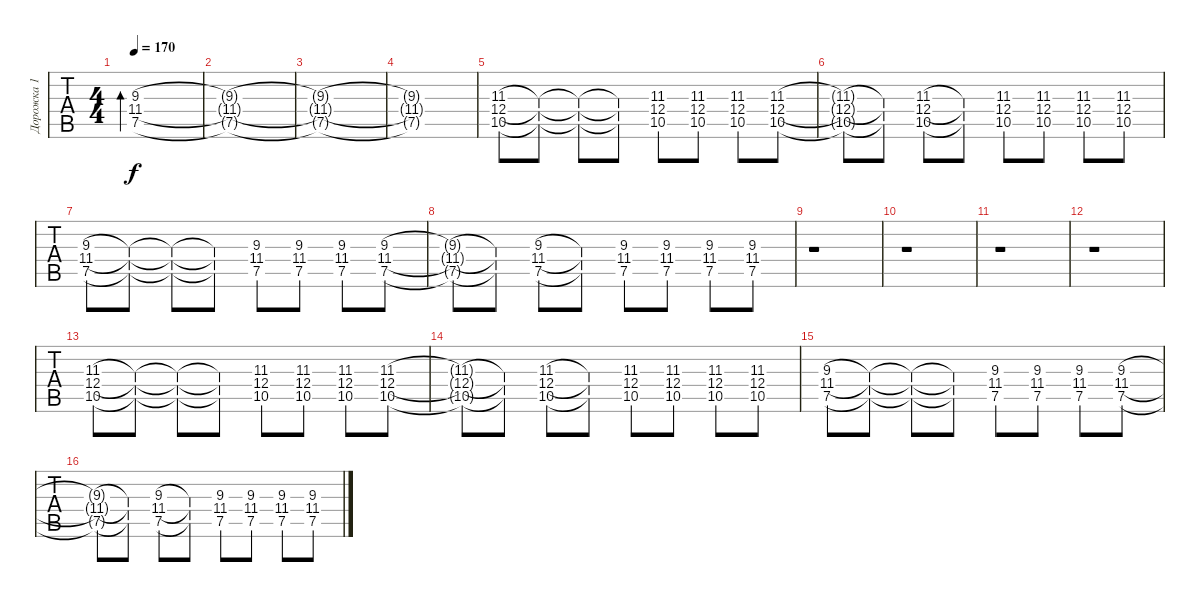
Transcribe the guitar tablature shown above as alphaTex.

\track ("Дорожка 1" "Дорожка 1") {instrument overdrivenguitar}
\staff {tabs}
\tuning (D4 A3 F3 C3 G2 C2) {hide}
\ts (4 4)
\tempo 170
\clef g2
\ks c
(9.3 11.4 7.5).1{bd 480 dy f instrument electricguitarclean} |
(9.3{t} 11.4{t} 7.5{t}).1 |
(9.3{t} 11.4{t} 7.5{t}).1 |
(9.3{t} 11.4{t} 7.5{t}).1 |
(11.3 12.4 10.5).8{instrument electricguitarclean} (11.3{t} 12.4{t} 10.5{t}).8 (11.3{t} 12.4{t} 10.5{t}).8 (11.3{t} 12.4{t} 10.5{t}).8 (11.3 12.4 10.5).8 (11.3 12.4 10.5).8 (11.3 12.4 10.5).8 (11.3 12.4 10.5).8 |
(11.3{t} 12.4{t} 10.5{t}).8 (11.3{t} 12.4{t} 10.5{t}).8 (11.3 12.4 10.5).8 (11.3{t} 12.4{t} 10.5{t}).8 (11.3 12.4 10.5).8 (11.3 12.4 10.5).8 (11.3 12.4 10.5).8 (11.3 12.4 10.5).8 |
(9.3 11.4 7.5).8{instrument electricguitarclean} (9.3{t} 11.4{t} 7.5{t}).8 (9.3{t} 11.4{t} 7.5{t}).8 (9.3{t} 11.4{t} 7.5{t}).8 (9.3 11.4 7.5).8 (9.3 11.4 7.5).8 (9.3 11.4 7.5).8 (9.3 11.4 7.5).8 |
(9.3{t} 11.4{t} 7.5{t}).8 (9.3{t} 11.4{t} 7.5{t}).8 (9.3 11.4 7.5).8 (9.3{t} 11.4{t} 7.5{t}).8 (9.3 11.4 7.5).8 (9.3 11.4 7.5).8 (9.3 11.4 7.5).8 (9.3 11.4 7.5).8 |
r.1 |
r.1 |
r.1 |
r.1 |
(11.3 12.4 10.5).8{instrument electricguitarclean} (11.3{t} 12.4{t} 10.5{t}).8 (11.3{t} 12.4{t} 10.5{t}).8 (11.3{t} 12.4{t} 10.5{t}).8 (11.3 12.4 10.5).8 (11.3 12.4 10.5).8 (11.3 12.4 10.5).8 (11.3 12.4 10.5).8 |
(11.3{t} 12.4{t} 10.5{t}).8 (11.3{t} 12.4{t} 10.5{t}).8 (11.3 12.4 10.5).8 (11.3{t} 12.4{t} 10.5{t}).8 (11.3 12.4 10.5).8 (11.3 12.4 10.5).8 (11.3 12.4 10.5).8 (11.3 12.4 10.5).8 |
(9.3 11.4 7.5).8{instrument electricguitarclean} (9.3{t} 11.4{t} 7.5{t}).8 (9.3{t} 11.4{t} 7.5{t}).8 (9.3{t} 11.4{t} 7.5{t}).8 (9.3 11.4 7.5).8 (9.3 11.4 7.5).8 (9.3 11.4 7.5).8 (9.3 11.4 7.5).8 |
(9.3{t} 11.4{t} 7.5{t}).8 (9.3{t} 11.4{t} 7.5{t}).8 (9.3 11.4 7.5).8 (9.3{t} 11.4{t} 7.5{t}).8 (9.3 11.4 7.5).8 (9.3 11.4 7.5).8 (9.3 11.4 7.5).8 (9.3 11.4 7.5).8
